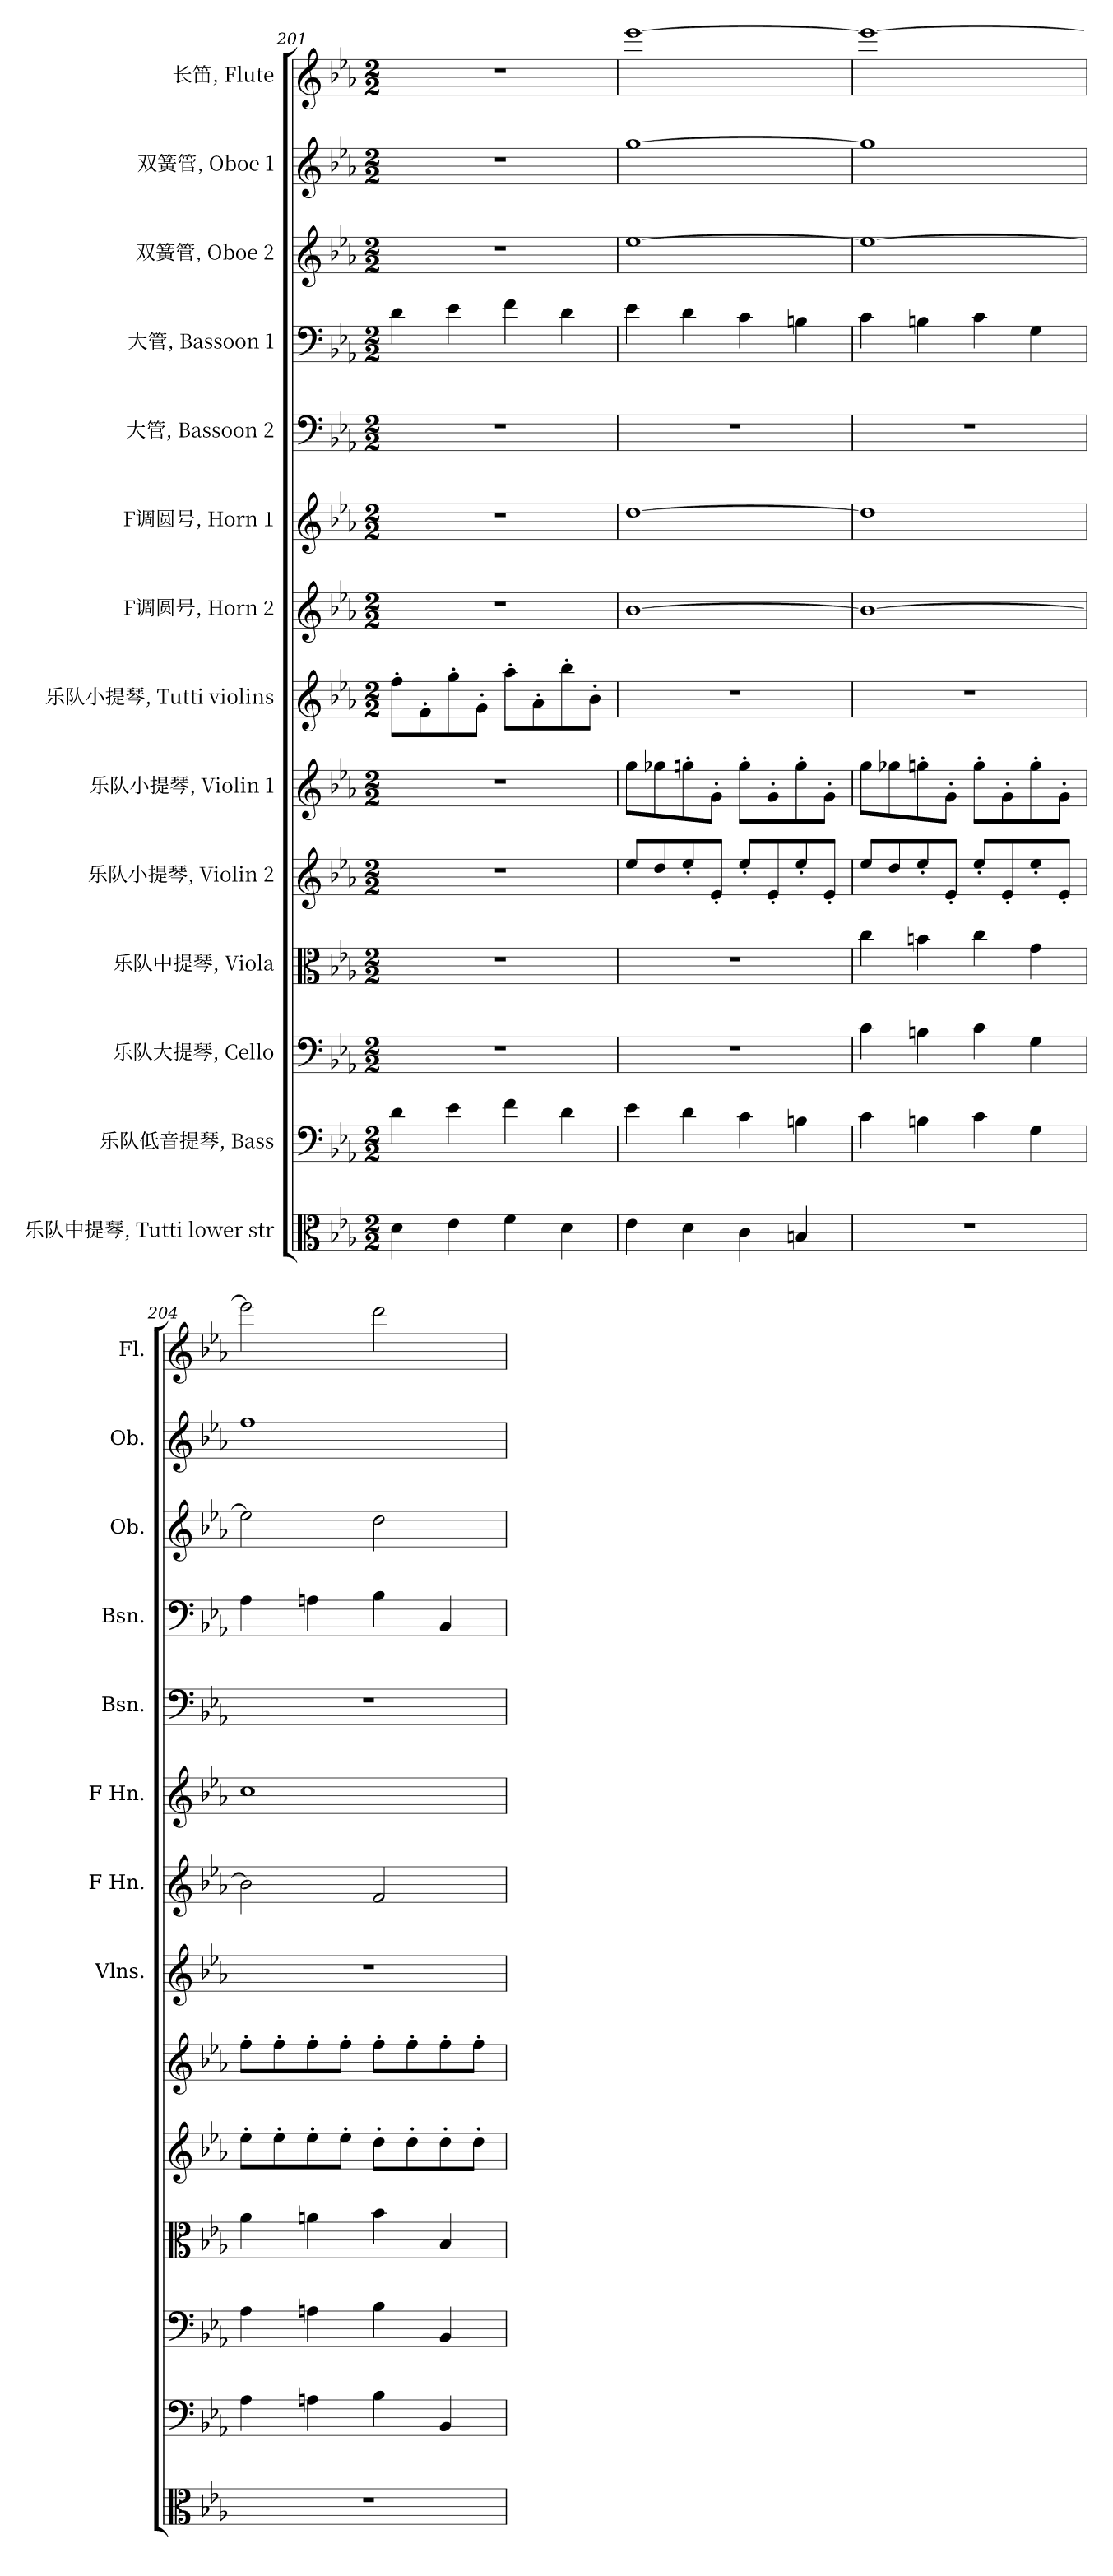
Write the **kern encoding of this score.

**kern	**kern	**kern	**kern	**kern	**kern	**kern	**kern	**kern	**kern	**kern	**kern	**kern	**kern
*part14	*part13	*part12	*part11	*part10	*part9	*part8	*part7	*part6	*part5	*part4	*part3	*part2	*part1
*staff14	*staff13	*staff12	*staff11	*staff10	*staff9	*staff8	*staff7	*staff6	*staff5	*staff4	*staff3	*staff2	*staff1
*I"乐队中提琴, Tutti lower str	*I"乐队低音提琴, Bass	*I"乐队大提琴, Cello	*I"乐队中提琴, Viola	*I"乐队小提琴, Violin 2	*I"乐队小提琴, Violin 1	*I"乐队小提琴, Tutti violins	*I"F调圆号, Horn 2	*I"F调圆号, Horn 1	*I"大管, Bassoon 2	*I"大管, Bassoon 1	*I"双簧管, Oboe 2	*I"双簧管, Oboe 1	*I"长笛, Flute
*	*	*	*	*	*	*I'Vlns.	*I'F Hn.	*I'F Hn.	*I'Bsn.	*I'Bsn.	*I'Ob.	*I'Ob.	*I'Fl.
*clefC3	*clefF4	*clefF4	*clefC3	*clefG2	*clefG2	*clefG2	*clefG2	*clefG2	*clefF4	*clefF4	*clefG2	*clefG2	*clefG2
*	*ITrd7c12	*	*	*	*	*	*ITrd4c7	*ITrd4c7	*	*	*	*	*
*k[b-e-a-]	*k[b-e-a-]	*k[b-e-a-]	*k[b-e-a-]	*k[b-e-a-]	*k[b-e-a-]	*k[b-e-a-]	*k[b-e-a-d-]	*k[b-e-a-d-]	*k[b-e-a-]	*k[b-e-a-]	*k[b-e-a-]	*k[b-e-a-]	*k[b-e-a-]
*M2/2	*M2/2	*M2/2	*M2/2	*M2/2	*M2/2	*M2/2	*M2/2	*M2/2	*M2/2	*M2/2	*M2/2	*M2/2	*M2/2
=201	=201	=201	=201	=201	=201	=201	=201	=201	=201	=201	=201	=201	=201
4d\	4D\	1r	1r	1r	1r	8ff'\L	1r	1r	1r	4d\	1r	1r	1r
.	.	.	.	.	.	8f'\	.	.	.	.	.	.	.
4e-\	4E-\	.	.	.	.	8gg'\	.	.	.	4e-\	.	.	.
.	.	.	.	.	.	8g'\J	.	.	.	.	.	.	.
4f\	4F\	.	.	.	.	8aa-'\L	.	.	.	4f\	.	.	.
.	.	.	.	.	.	8a-'\	.	.	.	.	.	.	.
4d\	4D\	.	.	.	.	8bb-'\	.	.	.	4d\	.	.	.
.	.	.	.	.	.	8b-'\J	.	.	.	.	.	.	.
=202	=202	=202	=202	=202	=202	=202	=202	=202	=202	=202	=202	=202	=202
4e-\	4E-\	1r	1r	8ee-/L	8gg\L	1r	[1e-	[1g	1r	4e-\	[1ee-	[1gg	[1eee-
.	.	.	.	8dd/	8gg-X\	.	.	.	.	.	.	.	.
4d\	4D\	.	.	8ee-'/	8ggn'\	.	.	.	.	4d\	.	.	.
.	.	.	.	8e-'/J	8g'\J	.	.	.	.	.	.	.	.
4c\	4C\	.	.	8ee-'/L	8gg'\L	.	.	.	.	4c\	.	.	.
.	.	.	.	8e-'/	8g'\	.	.	.	.	.	.	.	.
4Bn/	4BBn\	.	.	8ee-'/	8gg'\	.	.	.	.	4Bn\	.	.	.
.	.	.	.	8e-'/J	8g'\J	.	.	.	.	.	.	.	.
=203	=203	=203	=203	=203	=203	=203	=203	=203	=203	=203	=203	=203	=203
1r	4C\	4c\	4cc\	8ee-/L	8gg\L	1r	1e-_	1g]	1r	4c\	1ee-_	1gg]	1eee-_
.	.	.	.	8dd/	8gg-X\	.	.	.	.	.	.	.	.
.	4BBn\	4Bn\	4bn\	8ee-'/	8ggn'\	.	.	.	.	4Bn\	.	.	.
.	.	.	.	8e-'/J	8g'\J	.	.	.	.	.	.	.	.
.	4C\	4c\	4cc\	8ee-'/L	8gg'\L	.	.	.	.	4c\	.	.	.
.	.	.	.	8e-'/	8g'\	.	.	.	.	.	.	.	.
.	4GG\	4G\	4g\	8ee-'/	8gg'\	.	.	.	.	4G\	.	.	.
.	.	.	.	8e-'/J	8g'\J	.	.	.	.	.	.	.	.
!!LO:PB:g=z
=204	=204	=204	=204	=204	=204	=204	=204	=204	=204	=204	=204	=204	=204
1r	4AA-\	4A-\	4a-\	8ee-'\L	8ff'\L	1r	2e-\]	1f	1r	4A-\	2ee-\]	1ff	2eee-\]
.	.	.	.	8ee-'\	8ff'\	.	.	.	.	.	.	.	.
.	4AAn\	4An\	4an\	8ee-'\	8ff'\	.	.	.	.	4An\	.	.	.
.	.	.	.	8ee-'\J	8ff'\J	.	.	.	.	.	.	.	.
.	4BB-\	4B-\	4b-\	8dd'\L	8ff'\L	.	2B-/	.	.	4B-\	2dd\	.	2ddd\
.	.	.	.	8dd'\	8ff'\	.	.	.	.	.	.	.	.
.	4BBB-/	4BB-/	4B-/	8dd'\	8ff'\	.	.	.	.	4BB-/	.	.	.
.	.	.	.	8dd'\J	8ff'\J	.	.	.	.	.	.	.	.
=	=	=	=	=	=	=	=	=	=	=	=	=	=
*-	*-	*-	*-	*-	*-	*-	*-	*-	*-	*-	*-	*-	*-
